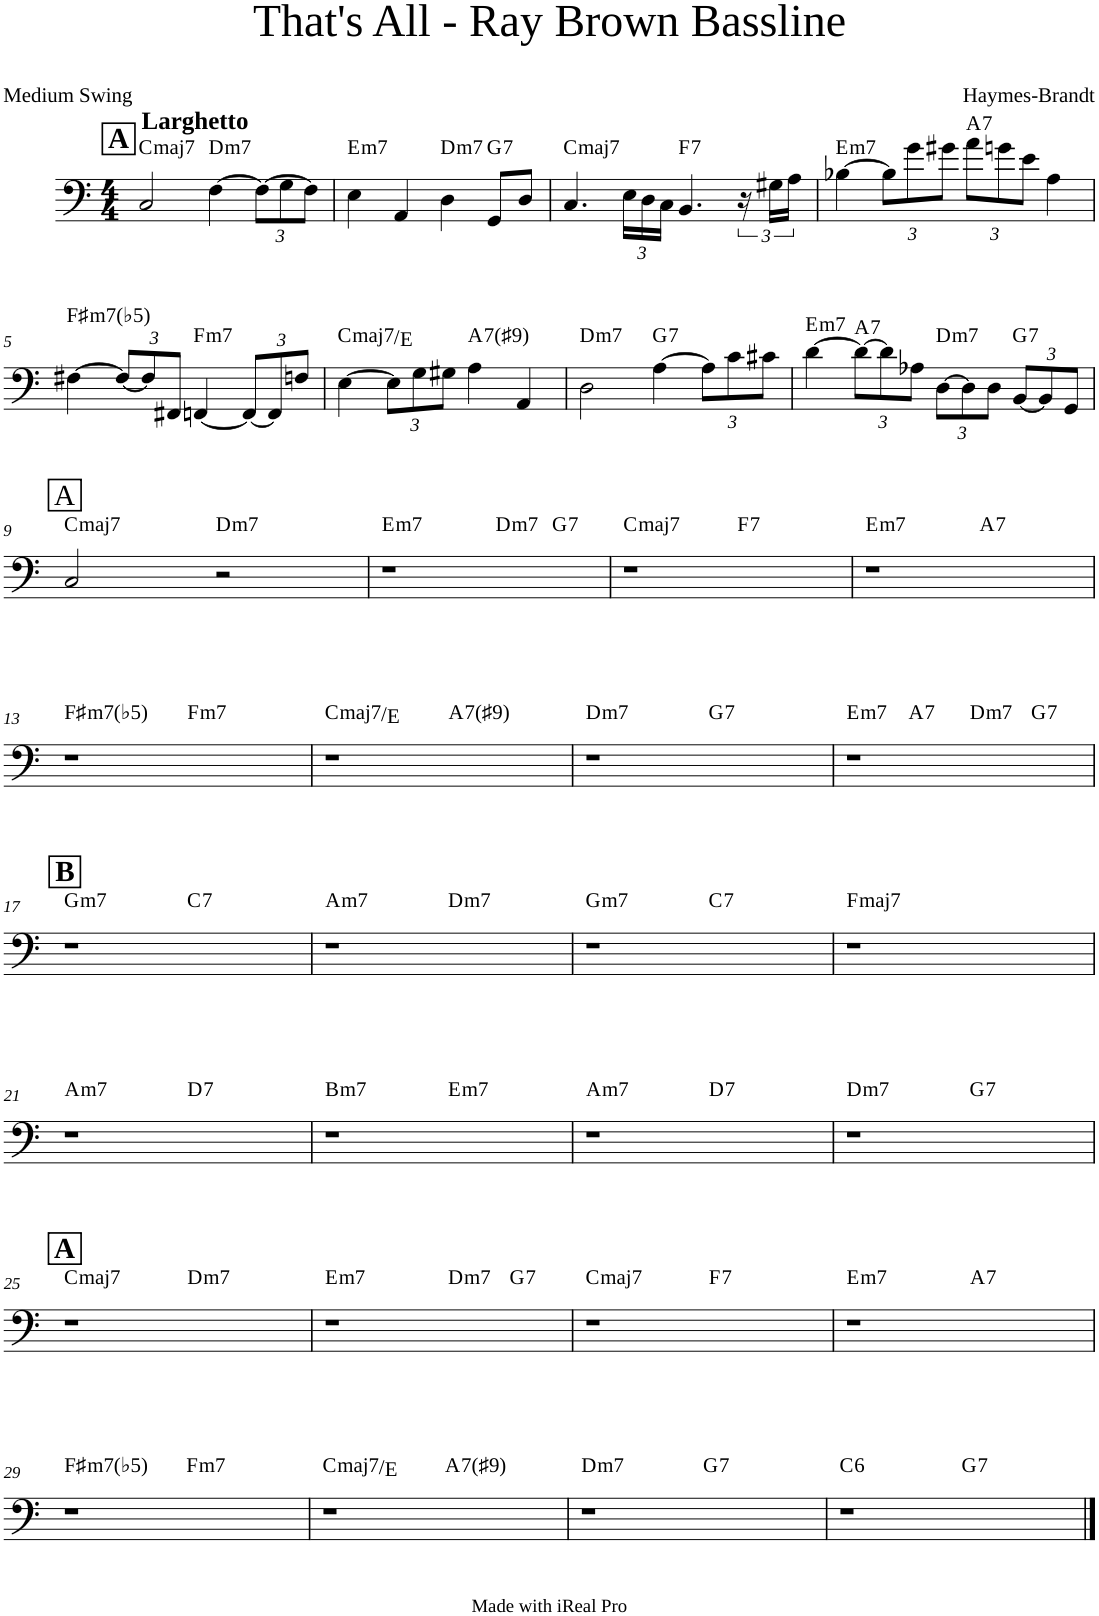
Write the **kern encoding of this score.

**kern	**harte
*part1	*part1
*staff1	*
*I"Fretless Electric Bass	*
*I'Frtl. El. B.	*
*clefF4	*
*Trd7c12	*
*k[]	*
*C:	*
*M4/4	*
!!LO:REH:place=s1:a:B:cj:fs=14:t=A
=1	=1
!LO:TX:a:B:t=Larghetto	!LO:H:kt=maj7
2C/	C:maj7
!	!LO:H:kt=m7
[4F\	D:min7
*Xbrackettup	*
12F\L_	.
12G\	.
12F\J]	.
=2	=2
!	!LO:H:kt=m7
4E\	E:min7
4AA/	.
!	!LO:H:kt=m7
4D\	D:min7
!	!LO:H:kt=7
8GG/L	G:7
8D/J	.
=3	=3
!	!LO:H:kt=maj7
4.C/	C:maj7
24E\LL	.
24D\	.
24C\JJ	.
!	!LO:H:kt=7
4.BB/	F:7
*brackettup	*
24r	.
24G#X\LL	.
24A\JJ	.
=4	=4
!	!LO:H:kt=m7
[4B-X\	E:min7
*Xbrackettup	*
12B-\L]	.
12g\	.
12g#X\J	.
!	!LO:H:kt=7
12a\L	A:7
12gn\	.
12e\J	.
4A\	.
!!LO:LB:g=z
=5	=5
!	!LO:H:kt=m7(b5)
[4F#X\	F#:hdim7
12F#/L_	.
12F#/]	.
12FF#X/J	.
!	!LO:H:kt=m7
[4FFn/	F:min7
12FF/L_	.
12FF/]	.
12Fn/J	.
=6	=6
!	!LO:H:kt=maj7
[4E\	C:maj7/3
12E\L]	.
12G\	.
12G#X\J	.
!	!LO:H:kt=7
4A\	A:7(#9)
4AA/	.
=7	=7
!	!LO:H:kt=m7
2D\	D:min7
!	!LO:H:kt=7
[4A\	G:7
12A\L]	.
12c\	.
12c#X\J	.
=8	=8
!	!LO:H:kt=m7
[4d\	E:min7
!	!LO:H:kt=7
12d\L_	A:7
12d\]	.
12A-X\J	.
!	!LO:H:kt=m7
[12D\L	D:min7
12D\]	.
12D\J	.
!	!LO:H:kt=7
[12BB/L	G:7
12BB/]	.
12GG/J	.
!!LO:LB:g=z
!!LO:REH:place=s1:a:cj:fs=14:t=A
=9	=9
!	!LO:H:kt=maj7
2C/	C:maj7
!	!LO:H:kt=m7
2r	D:min7
=10	=10
!	!LO:H:kt=m7
*^	*
*	*^	*
1r	2ryy	2.ryy	E:min7
!	!	!	!LO:H:kt=m7
.	2ryy	.	D:min7
!	!	!	!LO:H:kt=7
.	.	4ryy	G:7
=11	=11	=11	=11
!	!	!	!LO:H:kt=maj7
*	*v	*v	*
1r	2ryy	C:maj7
!	!	!LO:H:kt=7
.	2ryy	F:7
=12	=12	=12
!	!	!LO:H:kt=m7
1r	2ryy	E:min7
!	!	!LO:H:kt=7
.	2ryy	A:7
!!LO:LB:g=z	!!
=13	=13	=13
!	!	!LO:H:kt=m7(b5)
1r	2ryy	F#:hdim7
!	!	!LO:H:kt=m7
.	2ryy	F:min7
=14	=14	=14
!	!	!LO:H:kt=maj7
1r	2ryy	C:maj7/3
!	!	!LO:H:kt=7
.	2ryy	A:7(#9)
=15	=15	=15
!	!	!LO:H:kt=m7
1r	2ryy	D:min7
!	!	!LO:H:kt=7
.	2ryy	G:7
=16	=16	=16
!	!	!LO:H:kt=m7
*^	*^	*
1r	4ryy	2ryy	2.ryy	E:min7
!	!	!	!	!LO:H:kt=7
.	2.ryy	.	.	A:7
!	!	!	!	!LO:H:kt=m7
.	.	2ryy	.	D:min7
!	!	!	!	!LO:H:kt=7
.	.	.	4ryy	G:7
!!LO:LB:g=z	!!	!!	!!
!!LO:REH:place=s1:a:B:cj:fs=14:t=B	!!	!!	!!
=17	=17	=17	=17	=17
!	!	!	!	!LO:H:kt=m7
*	*v	*v	*v	*
1r	2ryy	G:min7
!	!	!LO:H:kt=7
.	2ryy	C:7
=18	=18	=18
!	!	!LO:H:kt=m7
1r	2ryy	A:min7
!	!	!LO:H:kt=m7
.	2ryy	D:min7
=19	=19	=19
!	!	!LO:H:kt=m7
1r	2ryy	G:min7
!	!	!LO:H:kt=7
.	2ryy	C:7
=20	=20	=20
!	!	!LO:H:kt=maj7
*v	*v	*
1r	F:maj7
!!LO:LB:g=z
=21	=21
!	!LO:H:kt=m7
*^	*
1r	2ryy	A:min7
!	!	!LO:H:kt=7
.	2ryy	D:7
=22	=22	=22
!	!	!LO:H:kt=m7
1r	2ryy	B:min7
!	!	!LO:H:kt=m7
.	2ryy	E:min7
=23	=23	=23
!	!	!LO:H:kt=m7
1r	2ryy	A:min7
!	!	!LO:H:kt=7
.	2ryy	D:7
=24	=24	=24
!	!	!LO:H:kt=m7
1r	2ryy	D:min7
!	!	!LO:H:kt=7
.	2ryy	G:7
!!LO:LB:g=z	!!
!!LO:REH:place=s1:a:B:cj:fs=14:t=A	!!
=25	=25	=25
!	!	!LO:H:kt=maj7
1r	2ryy	C:maj7
!	!	!LO:H:kt=m7
.	2ryy	D:min7
=26	=26	=26
!	!	!LO:H:kt=m7
*	*^	*
1r	2ryy	2.ryy	E:min7
!	!	!	!LO:H:kt=m7
.	2ryy	.	D:min7
!	!	!	!LO:H:kt=7
.	.	4ryy	G:7
=27	=27	=27	=27
!	!	!	!LO:H:kt=maj7
*	*v	*v	*
1r	2ryy	C:maj7
!	!	!LO:H:kt=7
.	2ryy	F:7
=28	=28	=28
!	!	!LO:H:kt=m7
1r	2ryy	E:min7
!	!	!LO:H:kt=7
.	2ryy	A:7
!!LO:LB:g=z	!!
=29	=29	=29
!	!	!LO:H:kt=m7(b5)
1r	2ryy	F#:hdim7
!	!	!LO:H:kt=m7
.	2ryy	F:min7
=30	=30	=30
!	!	!LO:H:kt=maj7
1r	2ryy	C:maj7/3
!	!	!LO:H:kt=7
.	2ryy	A:7(#9)
=31	=31	=31
!	!	!LO:H:kt=m7
1r	2ryy	D:min7
!	!	!LO:H:kt=7
.	2ryy	G:7
=32	=32	=32
!	!	!LO:H:kt=6
1r	2ryy	C:maj6
!	!	!LO:H:kt=7
.	2ryy	G:7
*v	*v	*
==	==
*-	*-
